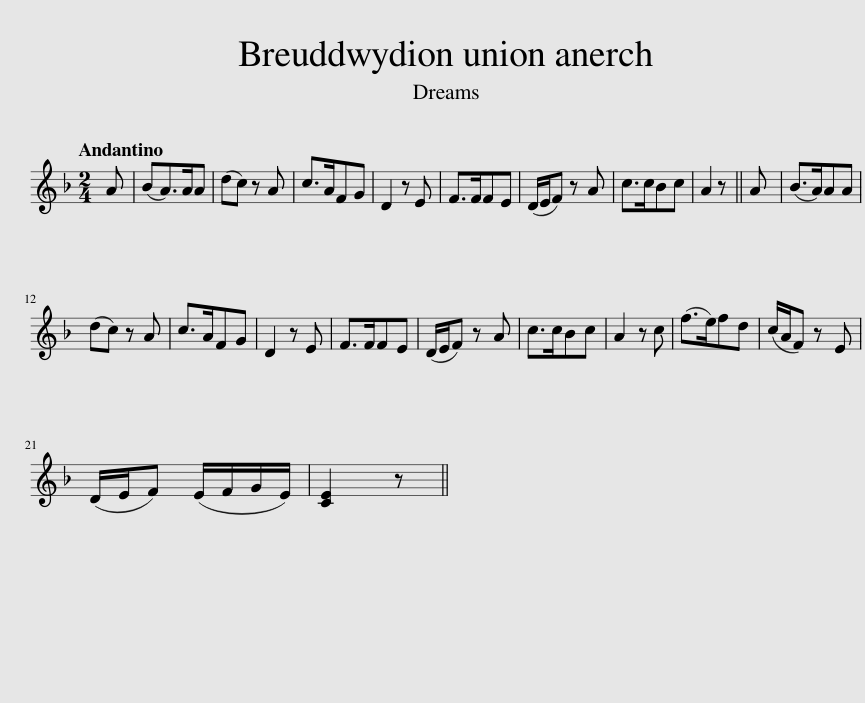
X:1
L:1/8
Q:1/4=96
M:2/4
I:linebreak $
K:F
V:1 treble
V:1
 A | (BA>)AA | (dc) z A | c>AFG | D2 z E | %5
 F>FFE | (D/E/F) z A | c>cBc | A2 z || A | %10
 (B>A)AA |$ (dc) z A | c>AFG | D2 z E | F>FFE | %15
 (D/E/F) z A | c>cBc | A2 z c | (f>e)fd | (c/A/F) z E |$ %20
 (D/E/F) (E/F/G/E/) | [CE]2 z || %22
